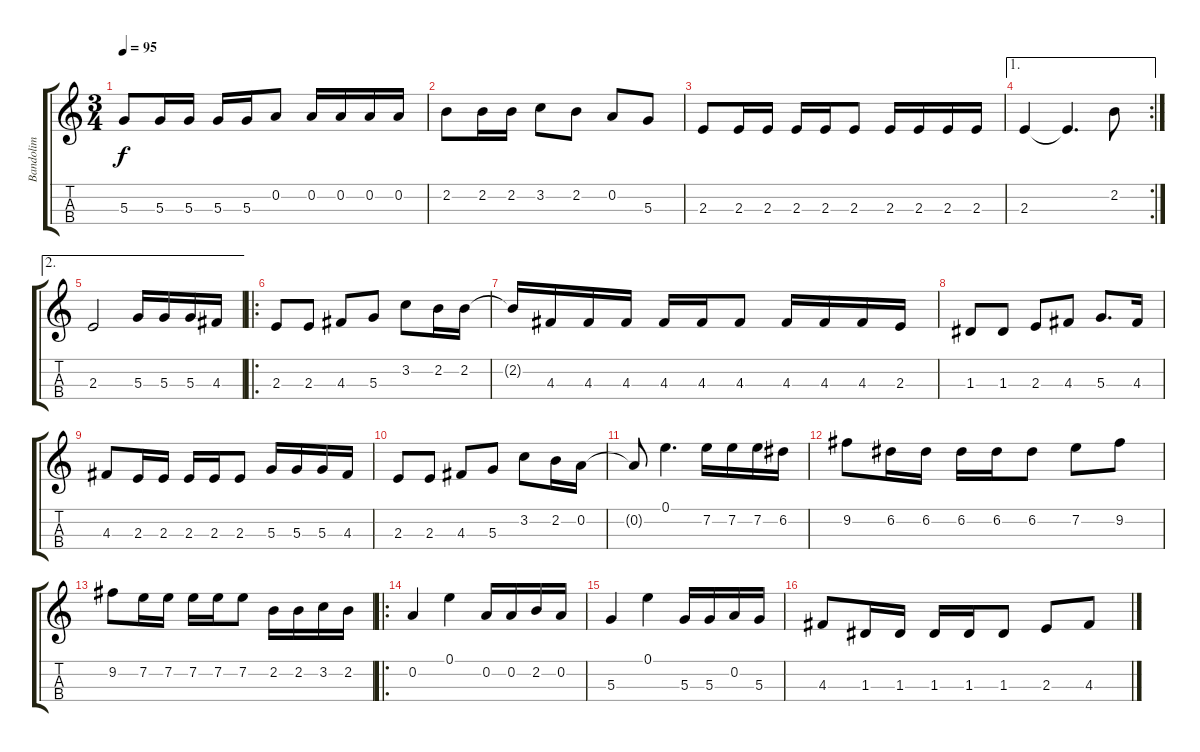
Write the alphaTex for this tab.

\track ("Bandolim" "Bandolim") {instrument acousticguitarsteel}
\staff {score tabs}
\tuning (E4 A3 D3 G2) {hide}
\ts (3 4)
\tempo 95
\clef g2
\ks c
5.3.8{dy f} 5.3.16 5.3.16 5.3.16 5.3.16 0.2.8 0.2.16 0.2.16 0.2.16 0.2.16 |
2.2.8 2.2.16 2.2.16 3.2.8 2.2.8 0.2.8 5.3.8 |
2.3.8 2.3.16 2.3.16 2.3.16 2.3.16 2.3.8 2.3.16 2.3.16 2.3.16 2.3.16 |
\ae 1
\rc 2
2.3.4 2.3{t}.4{d} 2.2.8 |
\ae 2
2.3.2 5.3.16 5.3.16 5.3.16 4.3.16 |
\ro
2.3.8 2.3.8 4.3.8 5.3.8 3.2.8 2.2.16 2.2.16 |
2.2{t}.16 4.3.16 4.3.16 4.3.16 4.3.16 4.3.16 4.3.8 4.3.16 4.3.16 4.3.16 2.3.16 |
1.3.8 1.3.8 2.3.8 4.3.8 5.3.8{d} 4.3.16 |
4.3.8 2.3.16 2.3.16 2.3.16 2.3.16 2.3.8 5.3.16 5.3.16 5.3.16 4.3.16 |
2.3.8 2.3.8 4.3.8 5.3.8 3.2.8 2.2.16 0.2.16 |
0.2{t}.8 0.1.4{d} 7.2.16 7.2.16 7.2.16 6.2.16 |
9.2.8 6.2.16 6.2.16 6.2.16 6.2.16 6.2.8 7.2.8 9.2.8 |
9.2.8 7.2.16 7.2.16 7.2.16 7.2.16 7.2.8 2.2.16 2.2.16 3.2.16 2.2.16 |
\ro
0.2.4 0.1.4 0.2.16 0.2.16 2.2.16 0.2.16 |
5.3.4 0.1.4 5.3.16 5.3.16 0.2.16 5.3.16 |
4.3.8 1.3.16 1.3.16 1.3.16 1.3.16 1.3.8 2.3.8 4.3.8
